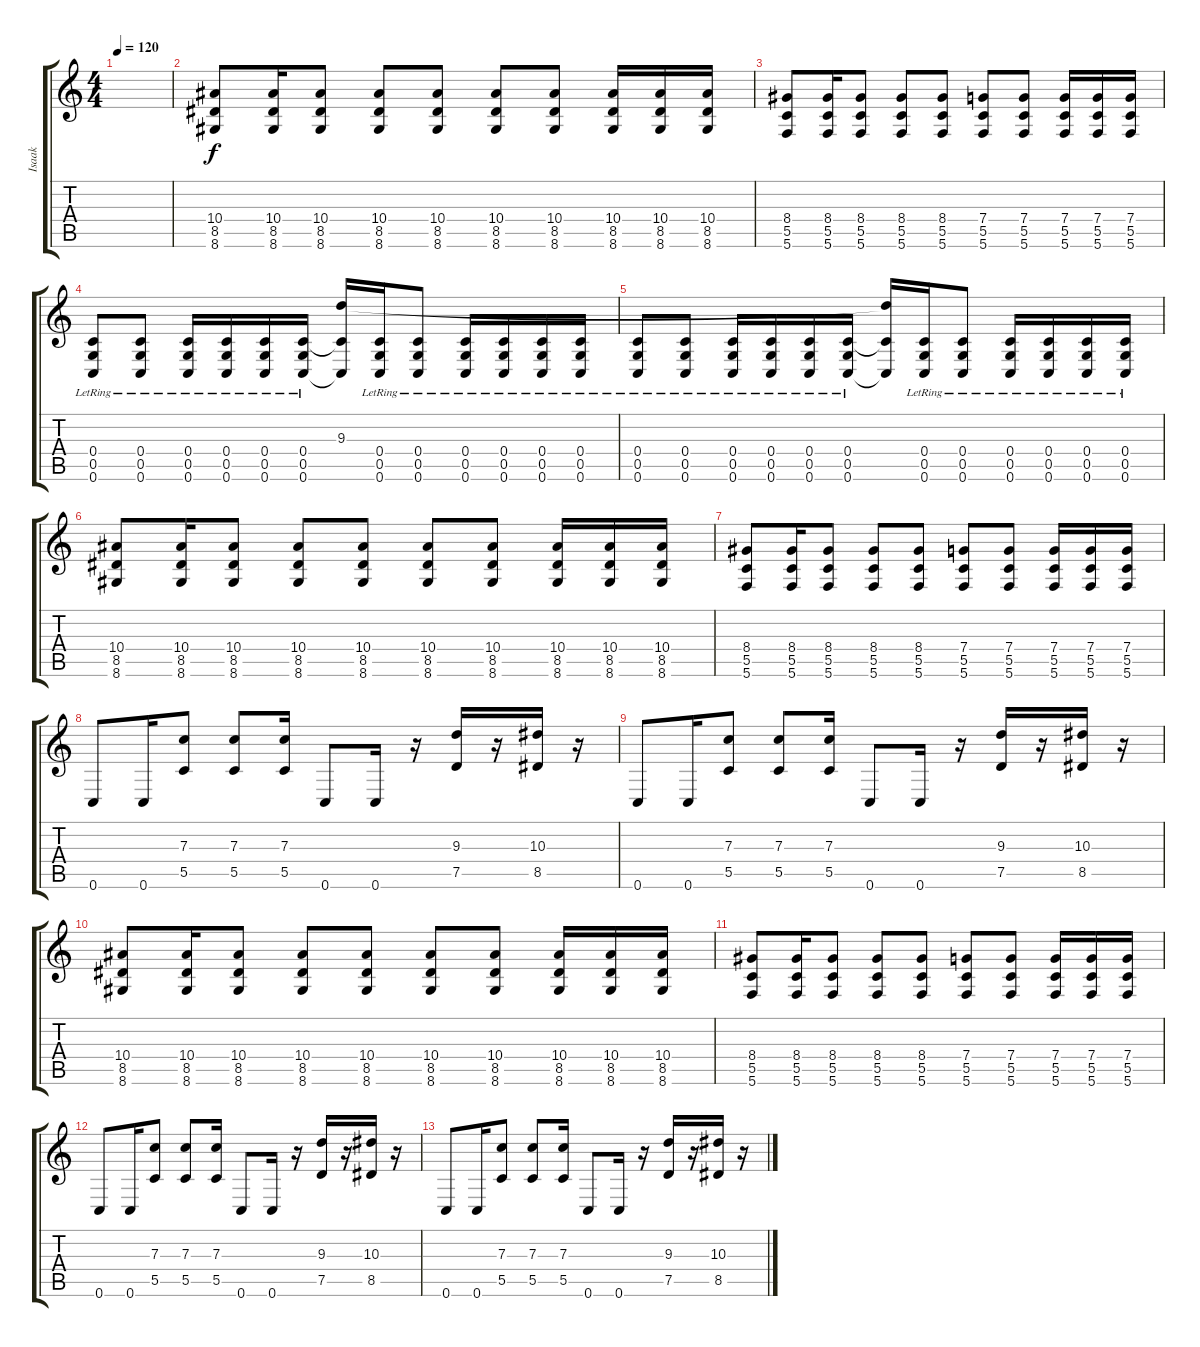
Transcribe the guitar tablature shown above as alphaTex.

\track ("Isaak" "Isaak") {instrument overdrivenguitar}
\staff {score tabs}
\tuning (D4 A3 F3 C3 G2 C2) {hide}
\ts (4 4)
\tempo 120
\clef g2
\ks c
|
(10.4 8.5 8.6).8 (10.4 8.5 8.6).16 (10.4 8.5 8.6).8 (10.4 8.5 8.6).8 (10.4 8.5 8.6).8 (10.4 8.5 8.6).8 (10.4 8.5 8.6).8 (10.4 8.5 8.6).16 (10.4 8.5 8.6).16 (10.4 8.5 8.6).16 |
(8.4 5.5 5.6).8 (8.4 5.5 5.6).16 (8.4 5.5 5.6).8 (8.4 5.5 5.6).8 (8.4 5.5 5.6).8 (7.4 5.5 5.6).8 (7.4 5.5 5.6).8 (7.4 5.5 5.6).16 (7.4 5.5 5.6).16 (7.4 5.5 5.6).16 |
(0.4{lr} 0.5{lr} 0.6{lr}).8 (0.4{lr} 0.5{lr} 0.6{lr}).8 (0.4{lr} 0.5{lr} 0.6{lr}).16 (0.4{lr} 0.5{lr} 0.6{lr}).16 (0.4{lr} 0.5{lr} 0.6{lr}).16 (0.4{lr} 0.5{lr} 0.6{lr}).16 (9.3 0.4{t} 0.6{t}).16 (0.4{lr} 0.5{lr} 0.6{lr}).16 (0.4{lr} 0.5{lr} 0.6{lr}).8 (0.4{lr} 0.5{lr} 0.6{lr}).16 (0.4{lr} 0.5{lr} 0.6{lr}).16 (0.4{lr} 0.5{lr} 0.6{lr}).16 (0.4{lr} 0.5{lr} 0.6{lr}).16 |
(0.4{lr} 0.5{lr} 0.6{lr}).8 (0.4{lr} 0.5{lr} 0.6{lr}).8 (0.4{lr} 0.5{lr} 0.6{lr}).16 (0.4{lr} 0.5{lr} 0.6{lr}).16 (0.4{lr} 0.5{lr} 0.6{lr}).16 (0.4{lr} 0.5{lr} 0.6{lr}).16 (9.3{t} 0.4{t} 0.6{t}).16 (0.4{lr} 0.5{lr} 0.6{lr}).16 (0.4{lr} 0.5{lr} 0.6{lr}).8 (0.4{lr} 0.5{lr} 0.6{lr}).16 (0.4{lr} 0.5{lr} 0.6{lr}).16 (0.4{lr} 0.5{lr} 0.6{lr}).16 (0.4{lr} 0.5{lr} 0.6{lr}).16 |
(10.4 8.5 8.6).8 (10.4 8.5 8.6).16 (10.4 8.5 8.6).8 (10.4 8.5 8.6).8 (10.4 8.5 8.6).8 (10.4 8.5 8.6).8 (10.4 8.5 8.6).8 (10.4 8.5 8.6).16 (10.4 8.5 8.6).16 (10.4 8.5 8.6).16 |
(8.4 5.5 5.6).8 (8.4 5.5 5.6).16 (8.4 5.5 5.6).8 (8.4 5.5 5.6).8 (8.4 5.5 5.6).8 (7.4 5.5 5.6).8 (7.4 5.5 5.6).8 (7.4 5.5 5.6).16 (7.4 5.5 5.6).16 (7.4 5.5 5.6).16 |
0.6.8 0.6.16 (7.3 5.5).8 (7.3 5.5).8 (7.3 5.5).16 0.6.8 0.6.16 r.16 (9.3 7.5).16 r.16 (10.3 8.5).16 r.16 |
0.6.8 0.6.16 (7.3 5.5).8 (7.3 5.5).8 (7.3 5.5).16 0.6.8 0.6.16 r.16 (9.3 7.5).16 r.16 (10.3 8.5).16 r.16 |
(10.4 8.5 8.6).8 (10.4 8.5 8.6).16 (10.4 8.5 8.6).8 (10.4 8.5 8.6).8 (10.4 8.5 8.6).8 (10.4 8.5 8.6).8 (10.4 8.5 8.6).8 (10.4 8.5 8.6).16 (10.4 8.5 8.6).16 (10.4 8.5 8.6).16 |
(8.4 5.5 5.6).8 (8.4 5.5 5.6).16 (8.4 5.5 5.6).8 (8.4 5.5 5.6).8 (8.4 5.5 5.6).8 (7.4 5.5 5.6).8 (7.4 5.5 5.6).8 (7.4 5.5 5.6).16 (7.4 5.5 5.6).16 (7.4 5.5 5.6).16 |
0.6.8 0.6.16 (7.3 5.5).8 (7.3 5.5).8 (7.3 5.5).16 0.6.8 0.6.16 r.16 (9.3 7.5).16 r.16 (10.3 8.5).16 r.16 |
0.6.8 0.6.16 (7.3 5.5).8 (7.3 5.5).8 (7.3 5.5).16 0.6.8 0.6.16 r.16 (9.3 7.5).16 r.16 (10.3 8.5).16 r.16
